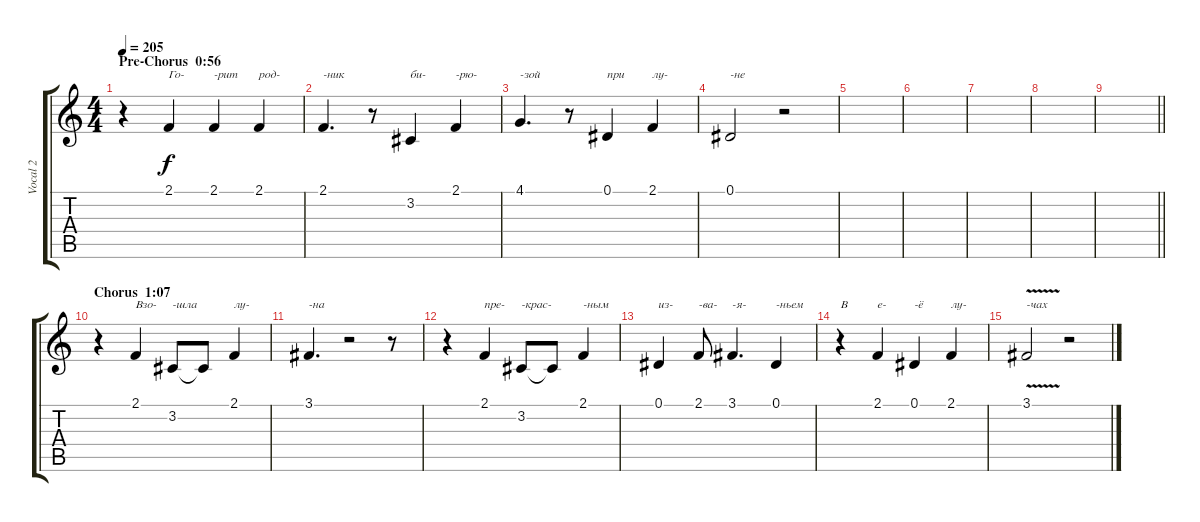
\track ("Vocal 2" "Vocal 2") {instrument tenorsax}
\staff {score tabs}
\tuning (Eb4 Bb3 Gb3 Db3 Ab2 Db2) {hide}
\ts (4 4)
\section ("" "Pre-Chorus  0:56")
\tempo 205
\clef g2
\ks c
r.4{dy f} 2.1.4{txt "Го-"} 2.1.4{txt "-рит"} 2.1.4{txt "род-"} |
2.1.4{d txt "-ник"} r.8 3.2.4{txt "би-"} 2.1.4{txt "-рю-"} |
4.1.4{d txt "-зой"} r.8 0.1.4{txt "при"} 2.1.4{txt "лу-"} |
0.1.2{txt "-не"} r.2 |
|
|
|
|
\barLineRight lightlight
|
\section ("" "Chorus  1:07")
r.4 2.1.4{txt "Взо-"} 3.2.8{txt "-шла"} 3.2{t}.8 2.1.4{txt "лу-"} |
3.1.4{d txt "-на"} r.2 r.8 |
r.4 2.1.4{txt "пре-"} 3.2.8{txt "-крас-"} 3.2{t}.8 2.1.4{txt "-ным"} |
0.1.4{txt "из-"} 2.1.8{txt "-ва-"} 3.1.4{d txt "-я-"} 0.1.4{txt "-ньем"} |
r.4{txt "В"} 2.1.4{txt "е-"} 0.1.4{txt "-ё"} 2.1.4{txt "лу-"} |
3.1{v}.2{txt "-чах"} r.2
